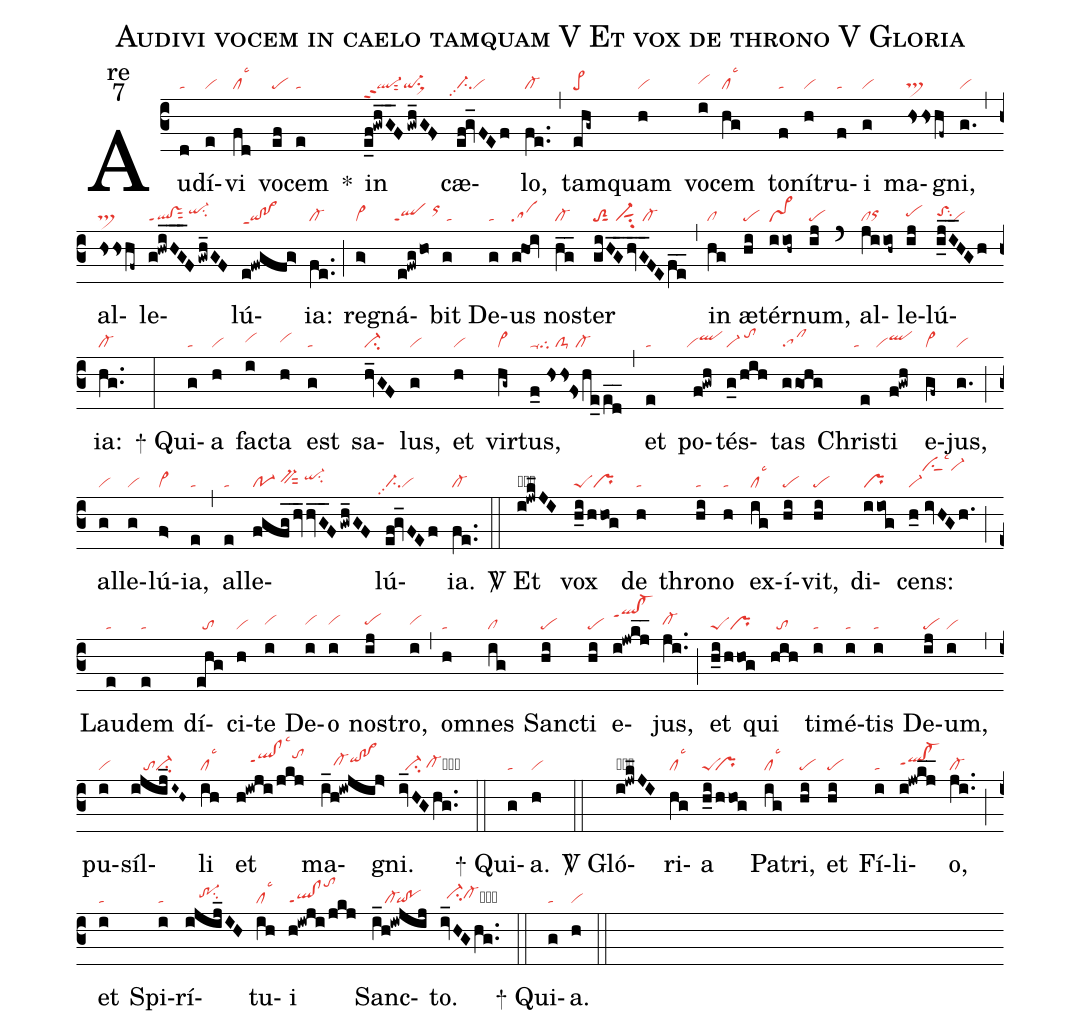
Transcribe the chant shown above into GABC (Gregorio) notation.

name:Audivi vocem in caelo tamquam V Et vox de throno V Gloria;
office-part:re;
mode:7;
nabc-lines:1;
%%
(c3) Au(d|ta)dí(e|vi)vi(fd|cllsc3) vo(ef|pe)cem(e|ta) <sp>*</sp>()
in(e_f!gwhG__F/gwh_GF<|ql-ppt2sut2qi-su1sux1) cæ(ef@gv_FEf|ci-pp2vi)lo,(fe..|cl-) (,)
tam(ehg~|pe>)quam(h|vi) vo(i|vihh)cem(hg|cllsc3)
to(f|ta)ní(h|vi)tru(f|ta)i(g|vi) ma(hshshf~|ts>)gni,(g.|vi) (,)
al(hshshf~|ts>)le(g!hwiHG___F/gwh_GF|ql!vsppt1sut2/qi-hisu2)lú(e!fwgfg>|qi!po>ppt1)ia:(fe..|cl-) (;)
re(g>|vi>)gná(e!fwg/ho|`qlppt1/orhj)bit(g|/ta) De(g|ta)us(g@hoi|sa)
nos(hg__|cl-)ter(giHG__hvG__FEfe__|toS2sut1//vi-sut1su2//cl-) (,)
in(hg|cl) æ(hi|pe)tér(iioh~|vs>)num,(ij|pe) (`)
al(jiioh~|clorhh)le(ij|pehh)lú(ijI___HGh|toShhsu2vi)ia:(hg..|cl-) (:)

<sp>+</sp> Qui(g|ta)a(h|vi) fac(i|vihh)ta(h|vihh) est(g|ta) sa(hv_GF|ci-)lus,(g|vi)
et(h|vi) vir(hg~|vi>)tus,(f_0//hshs!fs/he_ed__|tgppu1/clS-/cl-) (,)
et(e|ta) po(f!gwh|``viqlhi)tés(g_0/hih|vi-/tohj)tas(ggo!h!g|sa!cl)
Chris(e|``ta)ti(f!gwh|````viqlhi) e(gf~|vi>)jus,(g.|vi) (;)
al(g|vi)le(g|vi)lú(f>|vi>)ia,(e|ta) (,)
al(e|ta)le(fgfg_/hv_hv_G_F/gwh_GF|po-1/bv-hhsut2/qi-hisu2)lú(ef@gv_FEf|ci-pp2vi)ia.(fe..|cl-) (::)

<sp>V/</sp> Et(i!jwk_JI|obvihiql-hnsu2) vox(h_i/hhog|peSpr) de(h|ta) thro(hi|ta)no(h|ta)
ex(ig|cllsc3)í(hi|pe)vit,(hi|pe) di(iiog|pr)cens:(h_0//ivHGh.|vi-vihmsu1sut1lsc3vi-hm) (;)
Lau(e|ta)dem(e|ta) dí(ehg|//to)ci(h|vi)te(i|vihh) De(i|vihh)o(i|vihh) nos(ij|pehh)tro,(i|vihh) (,)
om(h|ta)nes(ig|cl) Sanc(hi|pe)ti(hi|pe) e(i!jwkj__|qlhk!cl-hkppt1)jus,(ji..|cl-hh) (;)
et(h_i/hhog|peSpr) qui(hih|//to) ti(i|ta)mé(i|ta)tis(i|ta) De(ij|pe)um,(i|vi) (,)
pu(i|vi)síl(ijij_I~H~|////toci-)li(ih|cllsc3) et(h!iwji/jkj|////qlhi!clhippt1lsc3tohk)
ma(i_h!iwjij>|////cl-hhqihi!po>hi)gni.(iv_HGhg..|//ci-/cl-hgcb) (::)

<sp>+</sp> Qui(g|ta)a.(h|vi) (::)

<sp>V/</sp> Gló(i!jwk_JI|obql-hjppt1su2)ri(hg|cllsc3)a(h_i/hhog|peS``pr) Pa(ig|cllsc3)tri,(hi|pe) et(hi|pe) Fí(i|ta)li(i!jwkj__|qlhh!cl-hhppt1)o,(ji..|cl-) (;) et(i|ta) Spi(i|ta)rí(ijij_IH|////tr-1hhsu2)tu(ih|cllsc3)i(h!iwji/jkj|ql!clppt1tohm) Sanc(i_h!iwjij|////cl-`qi!po)to.(iv_HGhg..|//ci-hhcl-hhcb) (::)

<sp>+</sp> Qui(g|ta)a.(h|vi) (::)
